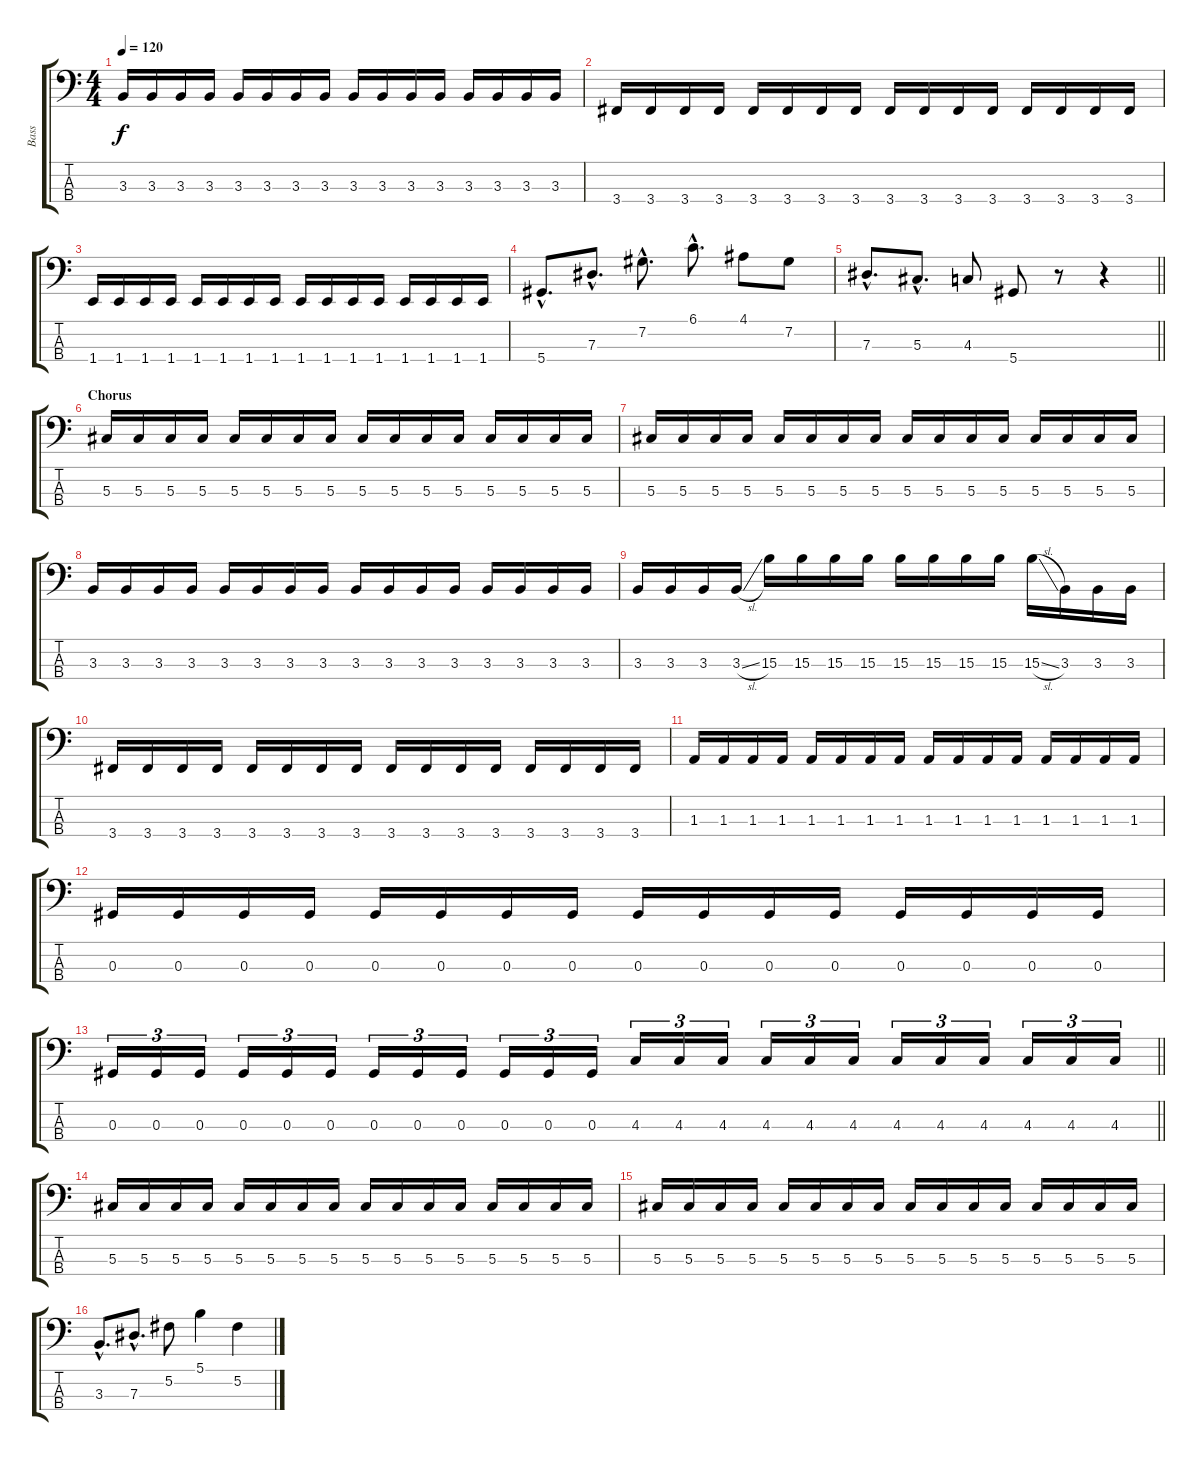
\track ("Bass" "Bass") {instrument electricbassfinger}
\staff {score tabs}
\tuning (Gb2 Db2 Ab1 Eb1) {hide}
\ts (4 4)
\tempo 120
\clef f4
\ks c
3.3.16{dy f} 3.3.16 3.3.16 3.3.16 3.3.16 3.3.16 3.3.16 3.3.16 3.3.16 3.3.16 3.3.16 3.3.16 3.3.16 3.3.16 3.3.16 3.3.16 |
3.4.16 3.4.16 3.4.16 3.4.16 3.4.16 3.4.16 3.4.16 3.4.16 3.4.16 3.4.16 3.4.16 3.4.16 3.4.16 3.4.16 3.4.16 3.4.16 |
1.4.16 1.4.16 1.4.16 1.4.16 1.4.16 1.4.16 1.4.16 1.4.16 1.4.16 1.4.16 1.4.16 1.4.16 1.4.16 1.4.16 1.4.16 1.4.16 |
5.4{hac}.8{d} 7.3{hac}.8{d} 7.2{hac}.8{d} 6.1{hac}.8{d} 4.1.8 7.2.8 |
\barLineRight lightlight
7.3{hac}.8{d} 5.3{hac}.8{d} 4.3.8 5.4.8 r.8 r.4 |
\section ("" "Chorus")
5.3.16 5.3.16 5.3.16 5.3.16 5.3.16 5.3.16 5.3.16 5.3.16 5.3.16 5.3.16 5.3.16 5.3.16 5.3.16 5.3.16 5.3.16 5.3.16 |
5.3.16 5.3.16 5.3.16 5.3.16 5.3.16 5.3.16 5.3.16 5.3.16 5.3.16 5.3.16 5.3.16 5.3.16 5.3.16 5.3.16 5.3.16 5.3.16 |
3.3.16 3.3.16 3.3.16 3.3.16 3.3.16 3.3.16 3.3.16 3.3.16 3.3.16 3.3.16 3.3.16 3.3.16 3.3.16 3.3.16 3.3.16 3.3.16 |
3.3.16 3.3.16 3.3.16 3.3{sl}.16 15.3.16 15.3.16 15.3.16 15.3.16 15.3.16 15.3.16 15.3.16 15.3.16 15.3{sl}.16 3.3.16 3.3.16 3.3.16 |
3.4.16 3.4.16 3.4.16 3.4.16 3.4.16 3.4.16 3.4.16 3.4.16 3.4.16 3.4.16 3.4.16 3.4.16 3.4.16 3.4.16 3.4.16 3.4.16 |
1.3.16 1.3.16 1.3.16 1.3.16 1.3.16 1.3.16 1.3.16 1.3.16 1.3.16 1.3.16 1.3.16 1.3.16 1.3.16 1.3.16 1.3.16 1.3.16 |
0.3.16 0.3.16 0.3.16 0.3.16 0.3.16 0.3.16 0.3.16 0.3.16 0.3.16 0.3.16 0.3.16 0.3.16 0.3.16 0.3.16 0.3.16 0.3.16 |
\barLineRight lightlight
0.3.16{tu (3 2)} 0.3.16{tu (3 2)} 0.3.16{tu (3 2)} 0.3.16{tu (3 2)} 0.3.16{tu (3 2)} 0.3.16{tu (3 2)} 0.3.16{tu (3 2)} 0.3.16{tu (3 2)} 0.3.16{tu (3 2)} 0.3.16{tu (3 2)} 0.3.16{tu (3 2)} 0.3.16{tu (3 2)} 4.3.16{tu (3 2)} 4.3.16{tu (3 2)} 4.3.16{tu (3 2)} 4.3.16{tu (3 2)} 4.3.16{tu (3 2)} 4.3.16{tu (3 2)} 4.3.16{tu (3 2)} 4.3.16{tu (3 2)} 4.3.16{tu (3 2)} 4.3.16{tu (3 2)} 4.3.16{tu (3 2)} 4.3.16{tu (3 2)} |
5.3.16 5.3.16 5.3.16 5.3.16 5.3.16 5.3.16 5.3.16 5.3.16 5.3.16 5.3.16 5.3.16 5.3.16 5.3.16 5.3.16 5.3.16 5.3.16 |
5.3.16 5.3.16 5.3.16 5.3.16 5.3.16 5.3.16 5.3.16 5.3.16 5.3.16 5.3.16 5.3.16 5.3.16 5.3.16 5.3.16 5.3.16 5.3.16 |
3.3{hac}.8{d} 7.3{hac}.8{d} 5.2.8 5.1.4 5.2.4
